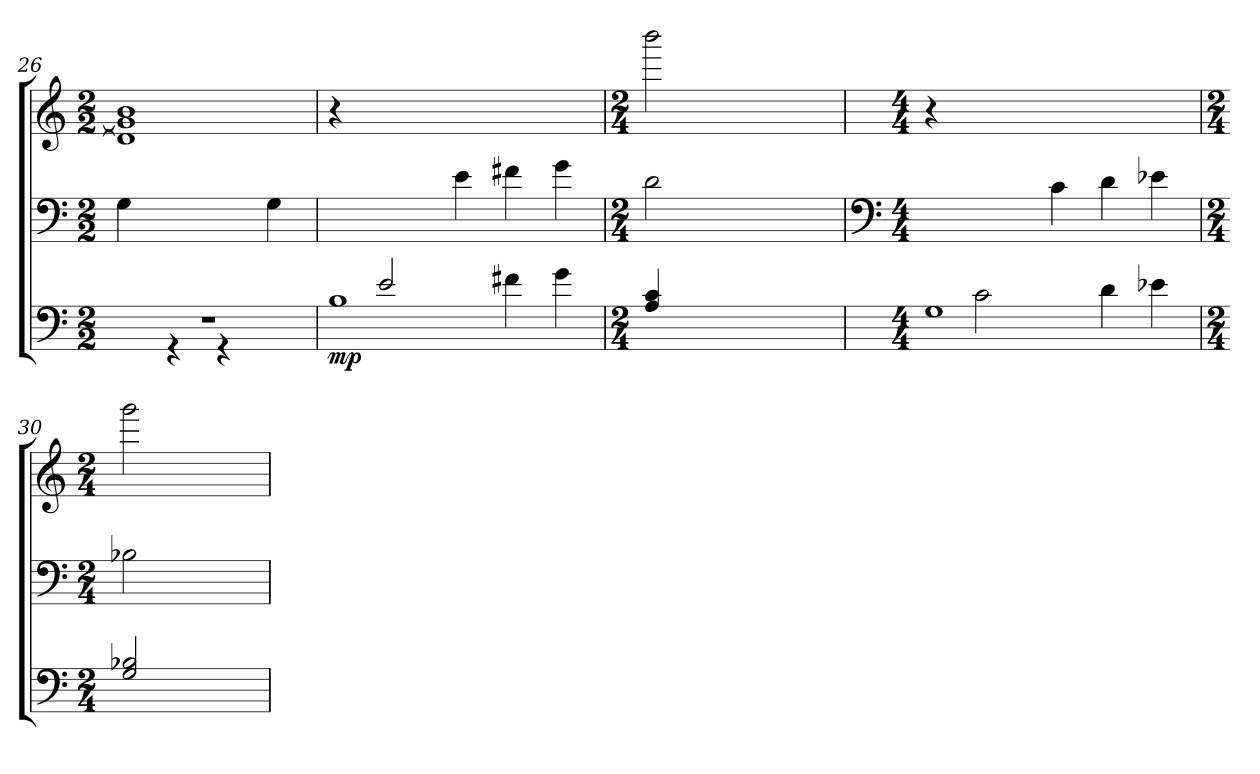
**kern	**kern	**kern	**dynam
*part1	*part1	*part1	*part1
*staff3	*staff2	*staff1	*staff1/2/3
*clefF4	*clefF4	*	*
*k[]	*k[]	*k[]	*
*C:	*C:	*C:	*
*M2/2	*M2/2	*M2/2	*
=26	=26	=26	=26
*^	*	*^	*
1r	4ryy	4G\	1g] 1b	1d]	.
.	4r	2ryy	.	.	.
.	4r	.	.	.	.
.	4ryy	4G\	.	.	.
*	*	*	*v	*v	*
=27	=27	=27	=27	=27
*	*^	*	*	*
!	!	!	!	!	!LO:DY:b=3
4ryy	1B	1ryy	2.ryy	4r	mp
2e:/	.	.	.	1ryy	.
2.ryy	.	.	4e\	.	.
.	4f#X\	2ryy	4f#X\	.	.
.	4g\	.	4g\	4ryy	.
*v	*v	*v	*	*	*
=28	=28	=28	=28
*M2/4	*M2/4	*M2/4	*
4A/ 4c/	2d\	2bbb\	.
2ryy	.	.	.
.	2ryy	2ryy	.
4ryy	.	.	.
!!LO:LB:g=z
=29	=29	=29	=29
*	*clefF4	*	*
*M4/4	*M4/4	*M4/4	*
*^	*	*	*
*	*^	*	*	*
4ryy	1G	1ryy	2.ryy	4r	.
2c\	.	.	.	1ryy	.
2.ryy	.	.	4c\	.	.
.	4d\	2ryy	4d\	.	.
.	4e-X\	.	4e-X\	4ryy	.
*v	*v	*v	*	*	*
=30	=30	=30	=30
*M2/4	*M2/4	*M2/4	*
2G/ 2B-X/	2B-X\	2ggg\	.
2ryy	2ryy	2ryy	.
=	=	=	=
*-	*-	*-	*-
